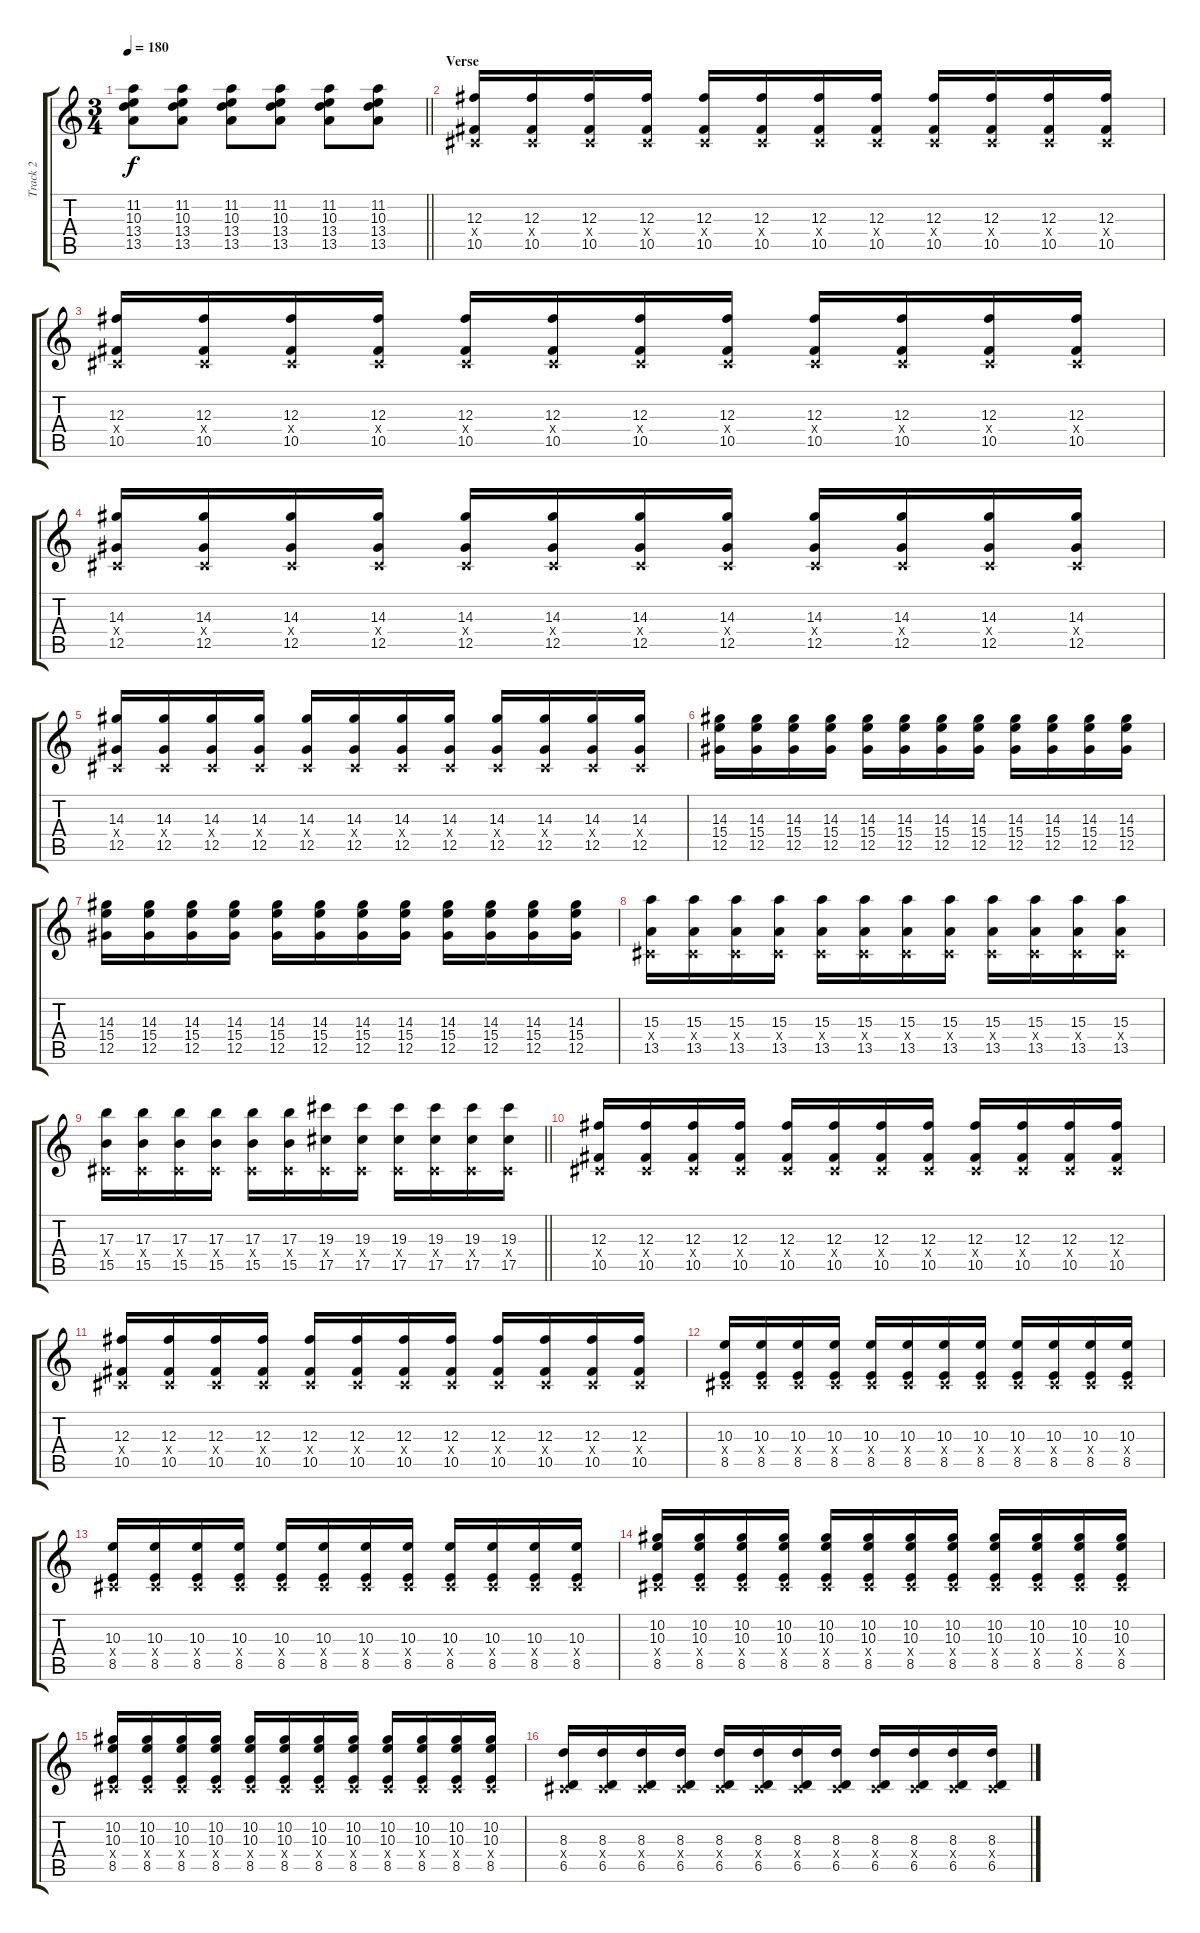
\track ("Track 2" "Track 2") {instrument overdrivenguitar}
\staff {score tabs}
\tuning (Eb4 Bb3 Gb3 Db3 Ab2 Db2) {hide}
\ts (3 4)
\tempo 180
\clef g2
\barLineRight lightlight
\ks c
(11.2 10.3 13.4 13.5).8{dy f} (11.2 10.3 13.4 13.5).8 (11.2 10.3 13.4 13.5).8 (11.2 10.3 13.4 13.5).8 (11.2 10.3 13.4 13.5).8 (11.2 10.3 13.4 13.5).8 |
\section ("" "Verse")
(12.3 0.4{x} 10.5).16 (12.3 0.4{x} 10.5).16 (12.3 0.4{x} 10.5).16 (12.3 0.4{x} 10.5).16 (12.3 0.4{x} 10.5).16 (12.3 0.4{x} 10.5).16 (12.3 0.4{x} 10.5).16 (12.3 0.4{x} 10.5).16 (12.3 0.4{x} 10.5).16 (12.3 0.4{x} 10.5).16 (12.3 0.4{x} 10.5).16 (12.3 0.4{x} 10.5).16 |
(12.3 0.4{x} 10.5).16 (12.3 0.4{x} 10.5).16 (12.3 0.4{x} 10.5).16 (12.3 0.4{x} 10.5).16 (12.3 0.4{x} 10.5).16 (12.3 0.4{x} 10.5).16 (12.3 0.4{x} 10.5).16 (12.3 0.4{x} 10.5).16 (12.3 0.4{x} 10.5).16 (12.3 0.4{x} 10.5).16 (12.3 0.4{x} 10.5).16 (12.3 0.4{x} 10.5).16 |
(14.3 0.4{x} 12.5).16 (14.3 0.4{x} 12.5).16 (14.3 0.4{x} 12.5).16 (14.3 0.4{x} 12.5).16 (14.3 0.4{x} 12.5).16 (14.3 0.4{x} 12.5).16 (14.3 0.4{x} 12.5).16 (14.3 0.4{x} 12.5).16 (14.3 0.4{x} 12.5).16 (14.3 0.4{x} 12.5).16 (14.3 0.4{x} 12.5).16 (14.3 0.4{x} 12.5).16 |
(14.3 0.4{x} 12.5).16 (14.3 0.4{x} 12.5).16 (14.3 0.4{x} 12.5).16 (14.3 0.4{x} 12.5).16 (14.3 0.4{x} 12.5).16 (14.3 0.4{x} 12.5).16 (14.3 0.4{x} 12.5).16 (14.3 0.4{x} 12.5).16 (14.3 0.4{x} 12.5).16 (14.3 0.4{x} 12.5).16 (14.3 0.4{x} 12.5).16 (14.3 0.4{x} 12.5).16 |
(14.3 15.4 12.5).16 (14.3 15.4 12.5).16 (14.3 15.4 12.5).16 (14.3 15.4 12.5).16 (14.3 15.4 12.5).16 (14.3 15.4 12.5).16 (14.3 15.4 12.5).16 (14.3 15.4 12.5).16 (14.3 15.4 12.5).16 (14.3 15.4 12.5).16 (14.3 15.4 12.5).16 (14.3 15.4 12.5).16 |
(14.3 15.4 12.5).16 (14.3 15.4 12.5).16 (14.3 15.4 12.5).16 (14.3 15.4 12.5).16 (14.3 15.4 12.5).16 (14.3 15.4 12.5).16 (14.3 15.4 12.5).16 (14.3 15.4 12.5).16 (14.3 15.4 12.5).16 (14.3 15.4 12.5).16 (14.3 15.4 12.5).16 (14.3 15.4 12.5).16 |
(15.3 0.4{x} 13.5).16 (15.3 0.4{x} 13.5).16 (15.3 0.4{x} 13.5).16 (15.3 0.4{x} 13.5).16 (15.3 0.4{x} 13.5).16 (15.3 0.4{x} 13.5).16 (15.3 0.4{x} 13.5).16 (15.3 0.4{x} 13.5).16 (15.3 0.4{x} 13.5).16 (15.3 0.4{x} 13.5).16 (15.3 0.4{x} 13.5).16 (15.3 0.4{x} 13.5).16 |
\barLineRight lightlight
(17.3 0.4{x} 15.5).16 (17.3 0.4{x} 15.5).16 (17.3 0.4{x} 15.5).16 (17.3 0.4{x} 15.5).16 (17.3 0.4{x} 15.5).16 (17.3 0.4{x} 15.5).16 (19.3 0.4{x} 17.5).16 (19.3 0.4{x} 17.5).16 (19.3 0.4{x} 17.5).16 (19.3 0.4{x} 17.5).16 (19.3 0.4{x} 17.5).16 (19.3 0.4{x} 17.5).16 |
(12.3 0.4{x} 10.5).16 (12.3 0.4{x} 10.5).16 (12.3 0.4{x} 10.5).16 (12.3 0.4{x} 10.5).16 (12.3 0.4{x} 10.5).16 (12.3 0.4{x} 10.5).16 (12.3 0.4{x} 10.5).16 (12.3 0.4{x} 10.5).16 (12.3 0.4{x} 10.5).16 (12.3 0.4{x} 10.5).16 (12.3 0.4{x} 10.5).16 (12.3 0.4{x} 10.5).16 |
(12.3 0.4{x} 10.5).16 (12.3 0.4{x} 10.5).16 (12.3 0.4{x} 10.5).16 (12.3 0.4{x} 10.5).16 (12.3 0.4{x} 10.5).16 (12.3 0.4{x} 10.5).16 (12.3 0.4{x} 10.5).16 (12.3 0.4{x} 10.5).16 (12.3 0.4{x} 10.5).16 (12.3 0.4{x} 10.5).16 (12.3 0.4{x} 10.5).16 (12.3 0.4{x} 10.5).16 |
(10.3 0.4{x} 8.5).16 (10.3 0.4{x} 8.5).16 (10.3 0.4{x} 8.5).16 (10.3 0.4{x} 8.5).16 (10.3 0.4{x} 8.5).16 (10.3 0.4{x} 8.5).16 (10.3 0.4{x} 8.5).16 (10.3 0.4{x} 8.5).16 (10.3 0.4{x} 8.5).16 (10.3 0.4{x} 8.5).16 (10.3 0.4{x} 8.5).16 (10.3 0.4{x} 8.5).16 |
(10.3 0.4{x} 8.5).16 (10.3 0.4{x} 8.5).16 (10.3 0.4{x} 8.5).16 (10.3 0.4{x} 8.5).16 (10.3 0.4{x} 8.5).16 (10.3 0.4{x} 8.5).16 (10.3 0.4{x} 8.5).16 (10.3 0.4{x} 8.5).16 (10.3 0.4{x} 8.5).16 (10.3 0.4{x} 8.5).16 (10.3 0.4{x} 8.5).16 (10.3 0.4{x} 8.5).16 |
(10.2 10.3 0.4{x} 8.5).16 (10.2 10.3 0.4{x} 8.5).16 (10.2 10.3 0.4{x} 8.5).16 (10.2 10.3 0.4{x} 8.5).16 (10.2 10.3 0.4{x} 8.5).16 (10.2 10.3 0.4{x} 8.5).16 (10.2 10.3 0.4{x} 8.5).16 (10.2 10.3 0.4{x} 8.5).16 (10.2 10.3 0.4{x} 8.5).16 (10.2 10.3 0.4{x} 8.5).16 (10.2 10.3 0.4{x} 8.5).16 (10.2 10.3 0.4{x} 8.5).16 |
(10.2 10.3 0.4{x} 8.5).16 (10.2 10.3 0.4{x} 8.5).16 (10.2 10.3 0.4{x} 8.5).16 (10.2 10.3 0.4{x} 8.5).16 (10.2 10.3 0.4{x} 8.5).16 (10.2 10.3 0.4{x} 8.5).16 (10.2 10.3 0.4{x} 8.5).16 (10.2 10.3 0.4{x} 8.5).16 (10.2 10.3 0.4{x} 8.5).16 (10.2 10.3 0.4{x} 8.5).16 (10.2 10.3 0.4{x} 8.5).16 (10.2 10.3 0.4{x} 8.5).16 |
(8.3 0.4{x} 6.5).16 (8.3 0.4{x} 6.5).16 (8.3 0.4{x} 6.5).16 (8.3 0.4{x} 6.5).16 (8.3 0.4{x} 6.5).16 (8.3 0.4{x} 6.5).16 (8.3 0.4{x} 6.5).16 (8.3 0.4{x} 6.5).16 (8.3 0.4{x} 6.5).16 (8.3 0.4{x} 6.5).16 (8.3 0.4{x} 6.5).16 (8.3 0.4{x} 6.5).16
